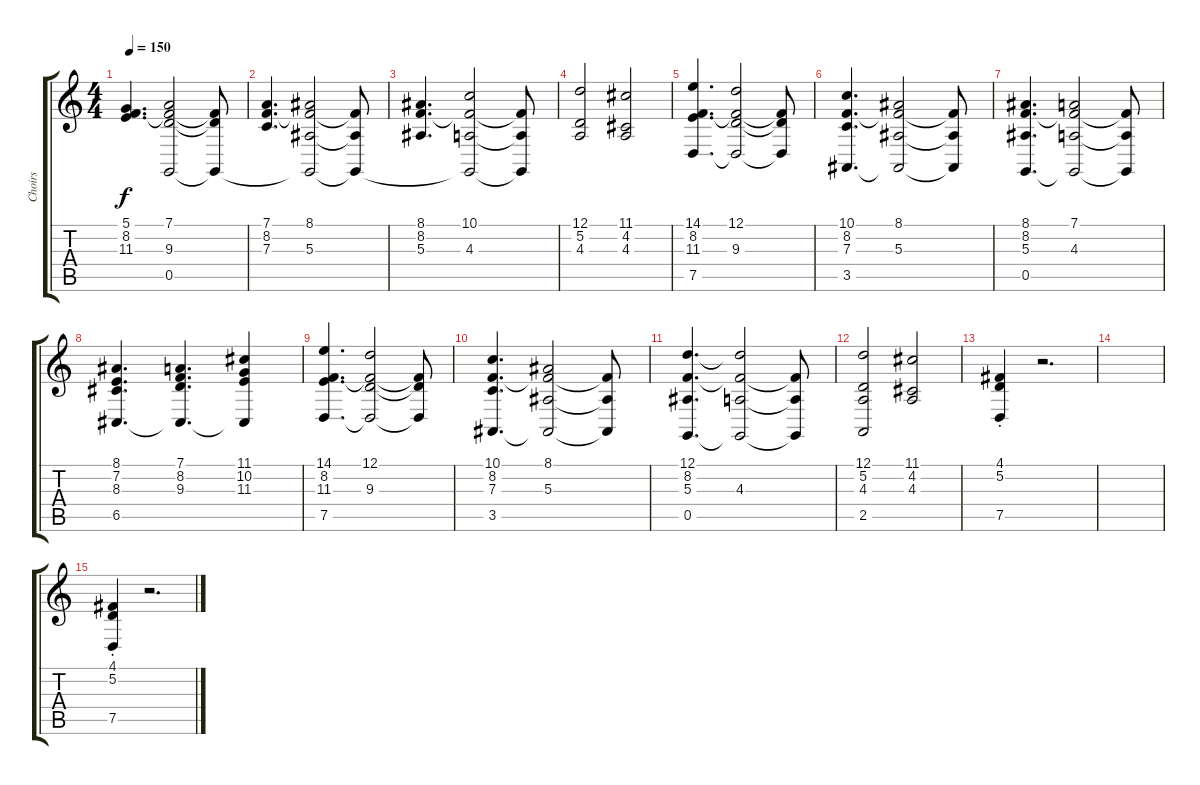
\track ("Choirs" "Choirs") {instrument choiraahs}
\staff {score tabs}
\tuning (D4 A3 F3 C3 G2 C2) {hide}
\ts (4 4)
\tempo 150
\clef g2
\ks c
(5.1 8.2 11.3).4{d dy f} (7.1 8.2{t} 9.3 0.5{t}).2 (8.2{t} 9.3{t} 0.5{t}).8 |
(7.1 8.2 7.3).4{d} (8.1 8.2{t} 5.3 0.5{t}).2 (8.2{t} 5.3{t} 0.5{t}).8 |
(8.1 8.2 5.3).4{d} (10.1 8.2{t} 4.3 0.5{t}).2 (8.2{t} 4.3{t} 0.5{t}).8 |
(12.1 5.2 4.3).2 (11.1 4.2 4.3).2 |
(14.1 8.2 11.3 7.5).4{d} (12.1 8.2{t} 9.3 7.5{t}).2 (8.2{t} 9.3{t} 7.5{t}).8 |
(10.1 8.2 7.3 3.5).4{d} (8.1 8.2{t} 5.3 3.5{t}).2 (8.2{t} 5.3{t} 3.5{t}).8 |
(8.1 8.2 5.3 0.5).4{d} (7.1 8.2{t} 4.3 0.5{t}).2 (8.2{t} 4.3{t} 0.5{t}).8 |
(8.1 7.2 8.3 6.5).4{d} (7.1 8.2 9.3 6.5{t}).4{d} (11.1 10.2 11.3 6.5{t}).4 |
(14.1 8.2 11.3 7.5).4{d} (12.1 8.2{t} 9.3 7.5{t}).2 (8.2{t} 9.3{t} 7.5{t}).8 |
(10.1 8.2 7.3 3.5).4{d} (8.1 8.2{t} 5.3 3.5{t}).2 (8.2{t} 5.3{t} 3.5{t}).8 |
(12.1 8.2 5.3 0.5).4{d} (12.1{t} 8.2{t} 4.3 0.5{t}).2 (8.2{t} 4.3{t} 0.5{t}).8 |
(12.1 5.2 4.3 2.5).2 (11.1 4.2 4.3).2 |
(4.1{st} 5.2{st} 7.5{st}).4 r.2{d} |
|
(4.1{st} 5.2{st} 7.5{st}).4 r.2{d}
